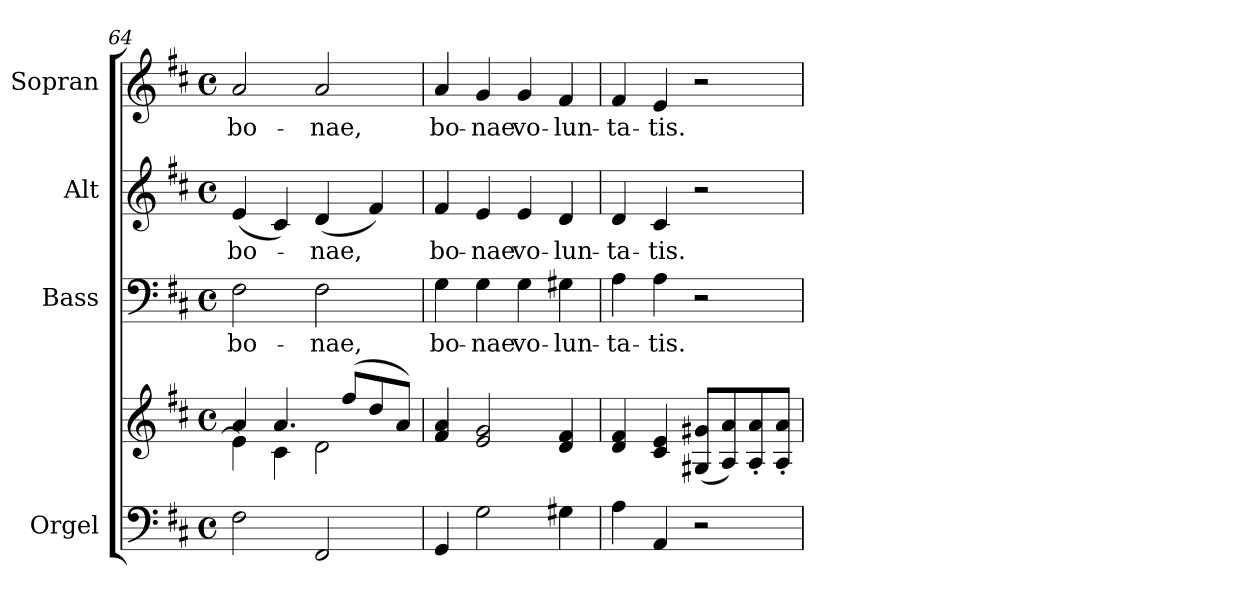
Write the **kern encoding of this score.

**kern	**kern	**kern	**text	**kern	**text	**kern	**text
*part4	*part4	*part3	*part3	*part2	*part2	*part1	*part1
*staff5	*staff4	*staff3	*staff3	*staff2	*staff2	*staff1	*staff1
*I"Orgel	*	*I"Bass	*	*I"Alt	*	*I"Sopran	*
*	*	*I'B.	*	*I'A.	*	*I'S.	*
!!LO:LB:g=z
*clefF4	*clefG2	*clefF4	*	*clefG2	*	*clefG2	*
*k[f#c#]	*k[f#c#]	*k[f#c#]	*	*k[f#c#]	*	*k[f#c#]	*
*D:	*D:	*D:	*	*D:	*	*D:	*
*M4/4	*M4/4	*M4/4	*	*M4/4	*	*M4/4	*
*met(c)	*met(c)	*met(c)	*	*met(c)	*	*met(c)	*
=64	=64	=64	=64	=64	=64	=64	=64
*	*^	*	*	*	*	*	*
!	!	!	!	!LO:LY:b	!	!LO:LY:b	!	!LO:LY:b
2F#\	4a/	4e\]	2F#\	bo-	(<4e/	bo-	2a/	bo-
.	4.a/	4c#\	.	.	4c#/)	.	.	.
!	!	!	!	!LO:LY:b	!	!LO:LY:b	!	!LO:LY:b
2FF#/	.	2d\	2F#\	-nae,	(<4d/	-nae,	2a/	-nae,
.	(>8ff#/L	.	.	.	.	.	.	.
.	8dd/	.	.	.	4f#/)	.	.	.
.	8a/J)	.	.	.	.	.	.	.
*	*v	*v	*	*	*	*	*	*
=65	=65	=65	=65	=65	=65	=65	=65
!	!	!	!LO:LY:b	!	!LO:LY:b	!	!LO:LY:b
4GG/	4f#/ 4a/	4G\	bo-	4f#/	bo-	4a/	bo-
!	!	!	!LO:LY:b	!	!LO:LY:b	!	!LO:LY:b
2G\	2e/ 2g/	4G\	-nae	4e/	-nae	4g/	-nae
!	!	!	!LO:LY:b	!	!LO:LY:b	!	!LO:LY:b
.	.	4G\	vo-	4e/	vo-	4g/	vo-
!	!	!	!LO:LY:b	!	!LO:LY:b	!	!LO:LY:b
4G#X\	4d/ 4f#/	4G#X\	-lun-	4d/	-lun-	4f#/	-lun-
=66	=66	=66	=66	=66	=66	=66	=66
!	!	!	!LO:LY:b	!	!LO:LY:b	!	!LO:LY:b
4A\	4d/ 4f#/	4A\	-ta-	4d/	-ta-	4f#/	-ta-
!	!	!	!LO:LY:b	!	!LO:LY:b	!	!LO:LY:b
4AA/	4c#/ 4e/	4A\	-tis.	4c#/	-tis.	4e/	-tis.
2r	(<8G#X/ 8g#X/L	2r	.	2r	.	2r	.
.	8A/ 8a/)	.	.	.	.	.	.
.	8A/'< 8a/'<	.	.	.	.	.	.
.	8A/'< 8a/'<J	.	.	.	.	.	.
=	=	=	=	=	=	=	=
*-	*-	*-	*-	*-	*-	*-	*-
